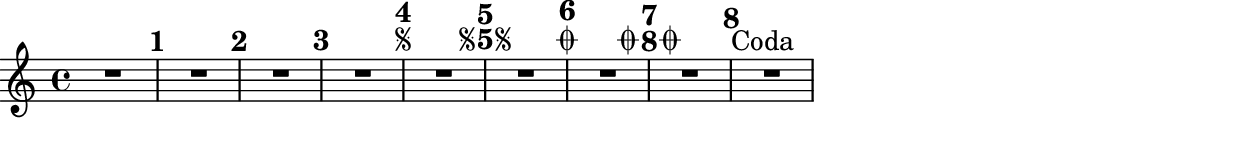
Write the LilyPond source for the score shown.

%% Generated by lilypond-book
%% Options: [exampleindent=10.16\mm,indent=0\mm,line-width=160\mm]
\include "lilypond-book-preamble.ly"


% ****************************************************************
% Start cut-&-pastable-section
% ****************************************************************

#(ly:set-option 'eps-box-padding 3.000000)



\paper {
  indent = 0\mm
  line-width = 160\mm
  % offset the left padding, also add 1mm as lilypond creates cropped
  % images with a little space on the right
  line-width = #(- line-width (* mm  3.000000) (* mm 1))
}

\layout {
  
}




% ****************************************************************
% ly snippet:
% ****************************************************************
\sourcefilename "/lilypond-2.24.3/input/regression/mark-tracking-conflict-specific-rehearsal-mark.ly"
\sourcefileline 0
\version "2.23.6"
#(ly:set-option 'warning-as-error #t)

\header {
  texidoc = "LilyPond issues warnings when @code{\\mark @var{n}}
conflicts with certain other simultaneous marks, and engraves only the
first.

Rehearsal marks 1 to @tie{}3 should appear alone.  Rehearsal marks 4
to@tie{}9 should appear with various performance marks."
}

\layout {
  \context {
    \Score
    rehearsalMarkFormatter = #format-mark-numbers
  }
}

\parallelMusic upper,lower {
  R1 \mark 1    |
  R1 \mark "A!" |
  #(ly:expect-warning (ly:translate-cpp-warning-scheme
                       "conflict with event: `%s'") "rehearsal-mark-event")
  #(ly:expect-warning (ly:translate-cpp-warning-scheme
                       "discarding event: `%s'") "ad-hoc-mark-event")

  R1 \mark 2        |
  R1 \mark \default |
  %% no warning

  R1 \mark 3 |
  R1 \mark 9 |
  #(ly:expect-warning (ly:translate-cpp-warning-scheme
                       "conflict with event: `%s'") "rehearsal-mark-event")
  #(ly:expect-warning (ly:translate-cpp-warning-scheme
                       "discarding event: `%s'") "rehearsal-mark-event")

  R1 \mark 4 |
  R1 \segnoMark \default |
  %% no warning

  R1 \mark 5 |
  R1 \segnoMark 5 |
  %% no warning

  R1 \mark 6 |
  R1 \codaMark \default |
  %% no warning

  R1 \mark 7 |
  R1 \codaMark 8 |
  %% no warning

  R1 \mark 8 |
  R1 \sectionLabel "Coda" |
  %% no warning

  R1 |
  R1 |
}

\new Staff <<
  \new Voice \upper
  \new Voice \lower
>>



% ****************************************************************
% end ly snippet
% ****************************************************************
